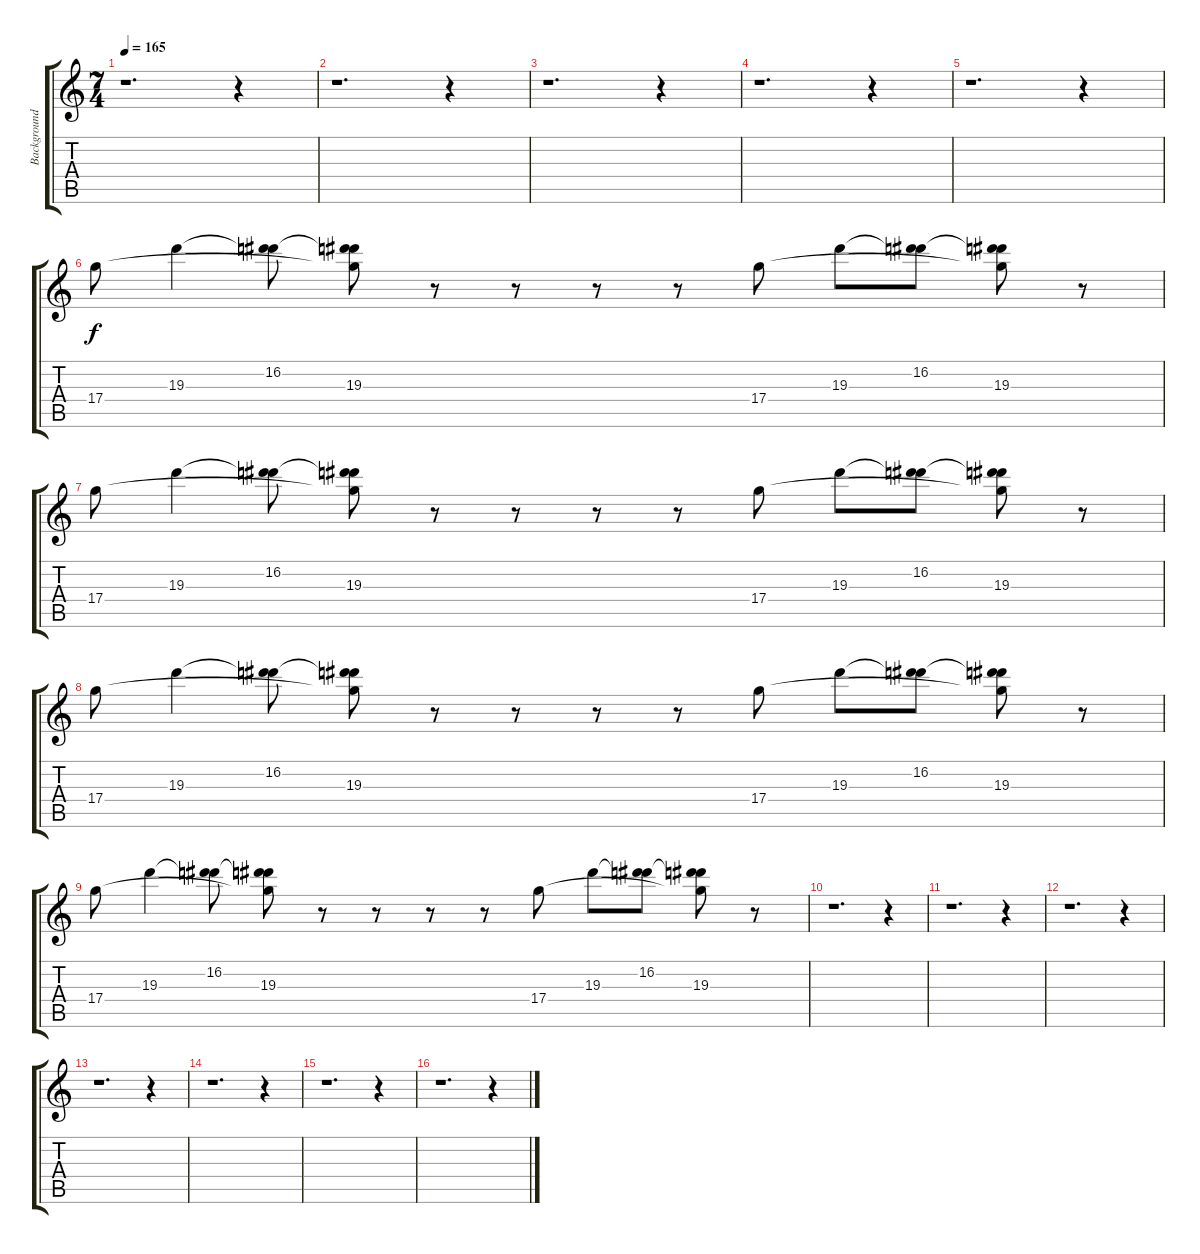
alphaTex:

\track ("Background Guitar" "Background") {instrument distortionguitar}
\staff {score tabs}
\tuning (E4 B3 G3 D3 A2 Eb2) {hide}
\ts (7 4)
\tempo 165
\clef g2
\ks c
r.1{d dy f} r.4 |
r.1{d} r.4 |
r.1{d} r.4 |
r.1{d} r.4 |
r.1{d} r.4 |
17.4.8 19.3.4 (16.2 19.3{t}).8 (16.2{t} 19.3 17.4{t}).8 r.8 r.8 r.8 r.8 17.4.8 19.3.8 (16.2 19.3{t}).8 (16.2{t} 19.3 17.4{t}).8 r.8 |
17.4.8 19.3.4 (16.2 19.3{t}).8 (16.2{t} 19.3 17.4{t}).8 r.8 r.8 r.8 r.8 17.4.8 19.3.8 (16.2 19.3{t}).8 (16.2{t} 19.3 17.4{t}).8 r.8 |
17.4.8 19.3.4 (16.2 19.3{t}).8 (16.2{t} 19.3 17.4{t}).8 r.8 r.8 r.8 r.8 17.4.8 19.3.8 (16.2 19.3{t}).8 (16.2{t} 19.3 17.4{t}).8 r.8 |
17.4.8 19.3.4 (16.2 19.3{t}).8 (16.2{t} 19.3 17.4{t}).8 r.8 r.8 r.8 r.8 17.4.8 19.3.8 (16.2 19.3{t}).8 (16.2{t} 19.3 17.4{t}).8 r.8 |
r.1{d} r.4 |
r.1{d} r.4 |
r.1{d} r.4 |
r.1{d} r.4 |
r.1{d} r.4 |
r.1{d} r.4 |
r.1{d} r.4
